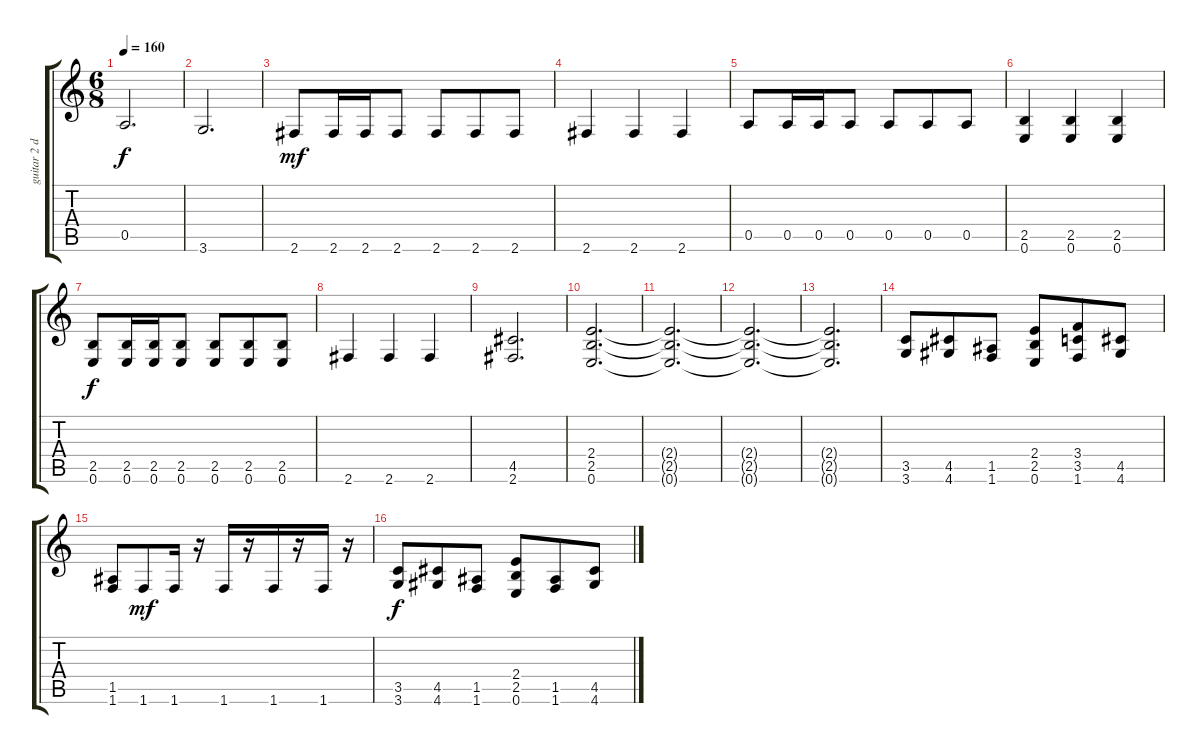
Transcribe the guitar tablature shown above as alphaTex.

\track ("guitar 2 double" "guitar 2 d") {instrument distortionguitar}
\staff {score tabs}
\tuning (E4 B3 G3 D3 A2 E2) {hide}
\ts (6 8)
\tempo 160
\clef g2
\ks c
0.5.2{d dy f} |
3.6.2{d} |
2.6.8{dy mf} 2.6.16 2.6.16 2.6.8 2.6.8 2.6.8 2.6.8 |
2.6.4 2.6.4 2.6.4 |
0.5.8 0.5.16 0.5.16 0.5.8 0.5.8 0.5.8 0.5.8 |
(2.5 0.6).4 (2.5 0.6).4 (2.5 0.6).4 |
(2.5 0.6).8{dy f} (2.5 0.6).16 (2.5 0.6).16 (2.5 0.6).8 (2.5 0.6).8 (2.5 0.6).8 (2.5 0.6).8 |
2.6.4 2.6.4 2.6.4 |
(4.5 2.6).2{d} |
(2.4 2.5 0.6).2{d} |
(2.4{t} 2.5{t} 0.6{t}).2{d} |
(2.4{t} 2.5{t} 0.6{t}).2{d} |
(2.4{t} 2.5{t} 0.6{t}).2{d} |
(3.5 3.6).8 (4.5 4.6).8 (1.5 1.6).8 (2.4 2.5 0.6).8 (3.4 3.5 1.6).8 (4.5 4.6).8 |
(1.5 1.6).8 1.6.8{dy mf} 1.6.16 r.16 1.6.16 r.16 1.6.16 r.16 1.6.16 r.16 |
(3.5 3.6).8{dy f} (4.5 4.6).8 (1.5 1.6).8 (2.4 2.5 0.6).8 (1.5 1.6).8 (4.5 4.6).8
